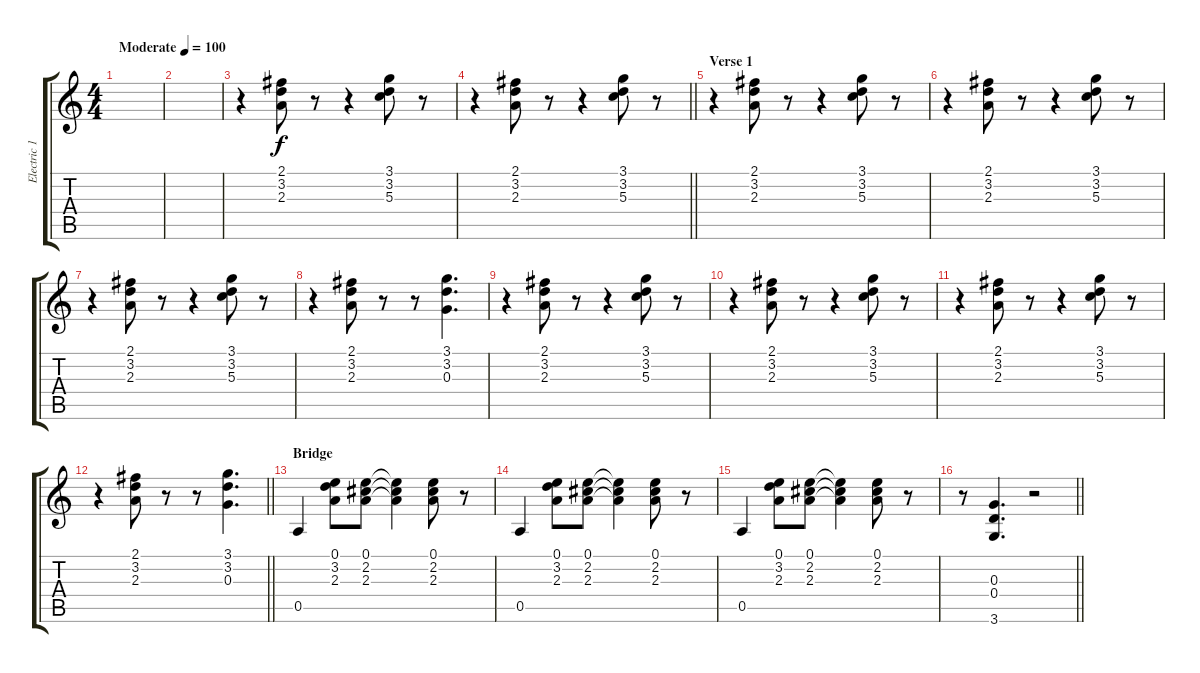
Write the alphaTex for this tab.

\track ("Electric 1" "Electric 1") {instrument overdrivenguitar}
\staff {score tabs}
\tuning (E4 B3 G3 D3 A2 E2) {hide}
\ts (4 4)
\tempo (100 "Moderate")
\clef g2
\ks c
|
|
r.4 (2.1 3.2 2.3).8 r.8 r.4 (3.1 3.2 5.3).8 r.8 |
\barLineRight lightlight
r.4 (2.1 3.2 2.3).8 r.8 r.4 (3.1 3.2 5.3).8 r.8 |
\section ("" "Verse 1")
r.4 (2.1 3.2 2.3).8 r.8 r.4 (3.1 3.2 5.3).8 r.8 |
r.4 (2.1 3.2 2.3).8 r.8 r.4 (3.1 3.2 5.3).8 r.8 |
r.4 (2.1 3.2 2.3).8 r.8 r.4 (3.1 3.2 5.3).8 r.8 |
r.4 (2.1 3.2 2.3).8 r.8 r.8 (3.1 3.2 0.3).4{d} |
r.4 (2.1 3.2 2.3).8 r.8 r.4 (3.1 3.2 5.3).8 r.8 |
r.4 (2.1 3.2 2.3).8 r.8 r.4 (3.1 3.2 5.3).8 r.8 |
r.4 (2.1 3.2 2.3).8 r.8 r.4 (3.1 3.2 5.3).8 r.8 |
\barLineRight lightlight
r.4 (2.1 3.2 2.3).8 r.8 r.8 (3.1 3.2 0.3).4{d} |
\section ("" "Bridge")
0.5.4 (0.1 3.2 2.3).8 (0.1 2.2 2.3).8 (0.1{t} 2.2{t} 2.3{t}).4 (0.1 2.2 2.3).8 r.8 |
0.5.4 (0.1 3.2 2.3).8 (0.1 2.2 2.3).8 (0.1{t} 2.2{t} 2.3{t}).4 (0.1 2.2 2.3).8 r.8 |
0.5.4 (0.1 3.2 2.3).8 (0.1 2.2 2.3).8 (0.1{t} 2.2{t} 2.3{t}).4 (0.1 2.2 2.3).8 r.8 |
\barLineRight lightlight
r.8 (0.3 0.4 3.6).4{d} r.2
